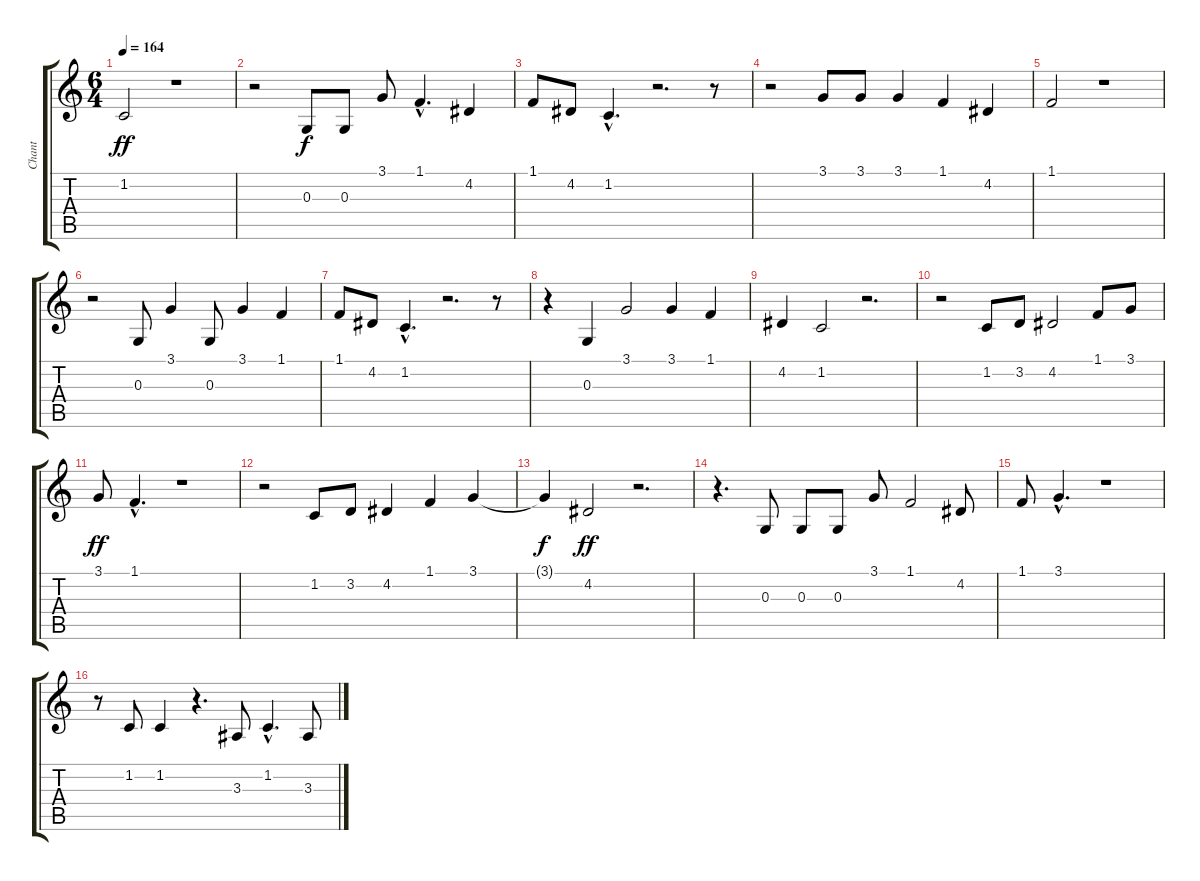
\track ("Chant" "Chant") {instrument tangoaccordion}
\staff {score tabs}
\tuning (E4 B3 G3 D3 A2 E2) {hide}
\ts (6 4)
\tempo 164
\clef g2
\ks c
1.2.2{dy ff} r.1 |
r.2 0.3.8{dy f} 0.3.8 3.1.8 1.1{hac}.4{d} 4.2.4 |
1.1.8 4.2.8 1.2{hac}.4{d} r.2{d} r.8 |
r.2 3.1.8 3.1.8 3.1.4 1.1.4 4.2.4 |
1.1.2 r.1 |
r.2 0.3.8 3.1.4 0.3.8 3.1.4 1.1.4 |
1.1.8 4.2.8 1.2{hac}.4{d} r.2{d} r.8 |
r.4 0.3.4 3.1.2 3.1.4 1.1.4 |
4.2.4 1.2.2 r.2{d} |
r.2 1.2.8 3.2.8 4.2.2 1.1.8 3.1.8 |
3.1.8{dy ff} 1.1{hac}.4{d} r.1 |
r.2 1.2.8 3.2.8 4.2.4 1.1.4 3.1.4 |
3.1{t}.4{dy f} 4.2.2{dy ff} r.2{d} |
r.4{d} 0.3.8 0.3.8 0.3.8 3.1.8 1.1.2 4.2.8 |
1.1.8 3.1{hac}.4{d} r.1 |
r.8 1.2.8 1.2.4 r.4{d} 3.3.8 1.2{hac}.4{d} 3.3.8
